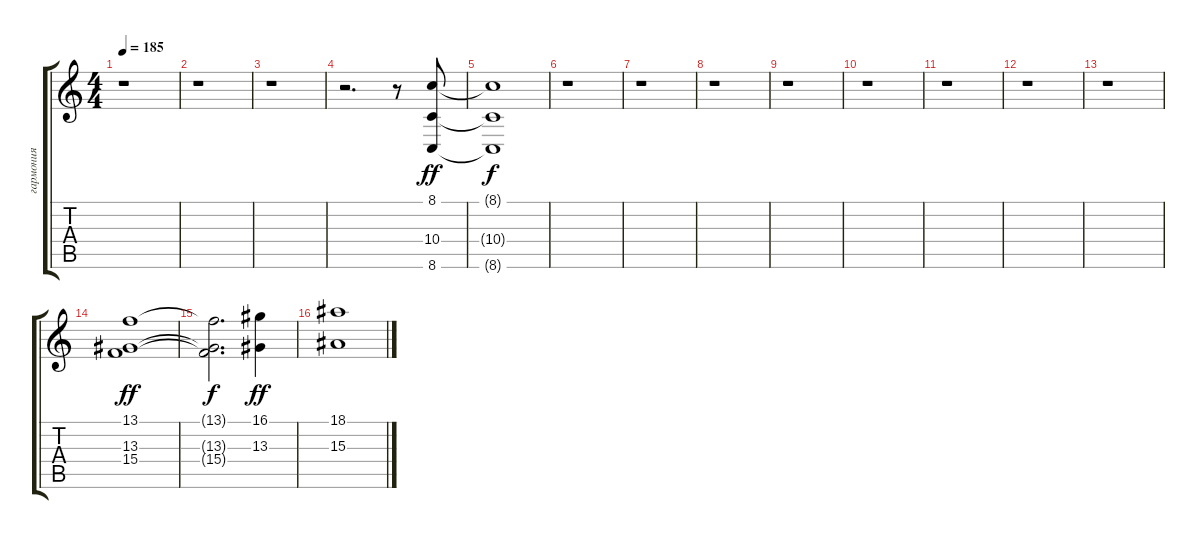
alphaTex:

\track ("гармония" "гармония") {instrument brasssection}
\staff {score tabs}
\tuning (E4 B3 G3 D3 A2 E2) {hide}
\ts (4 4)
\tempo 185
\clef g2
\ks c
r.1{dy fff} |
r.1 |
r.1 |
r.2{d} r.8 (8.1 10.4 8.6).8{dy ff} |
(8.1{t} 10.4{t} 8.6{t}).1{dy f} |
r.1 |
r.1 |
r.1 |
r.1 |
r.1 |
r.1 |
r.1 |
r.1 |
(13.1 13.3 15.4).1{dy ff} |
(13.1{t} 13.3{t} 15.4{t}).2{d dy f} (16.1 13.3).4{dy ff} |
(18.1 15.3).1
